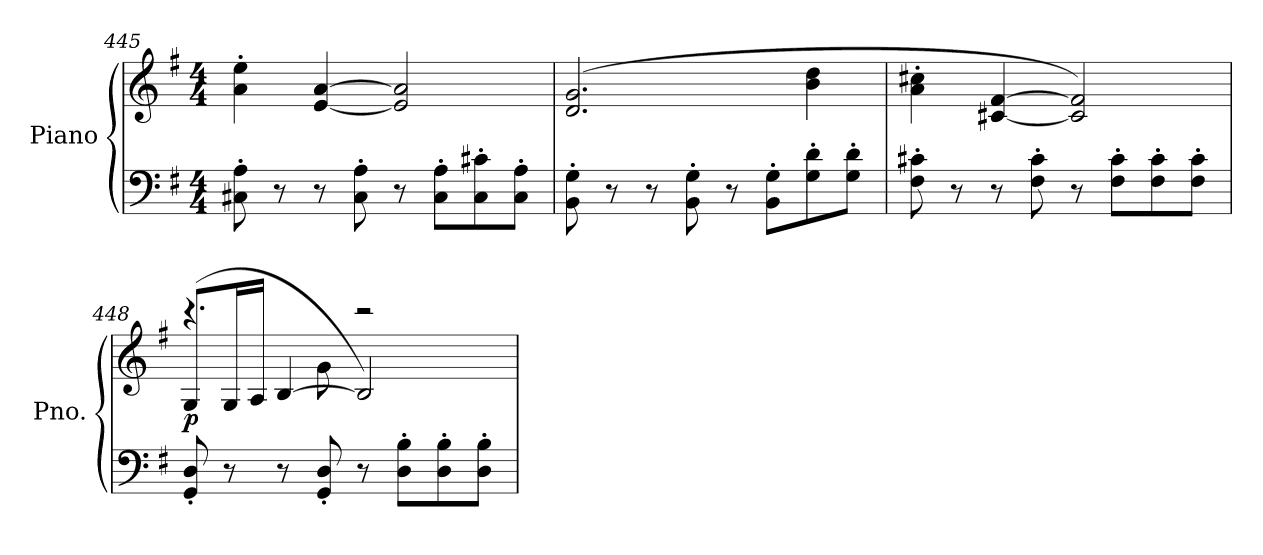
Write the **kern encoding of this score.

**kern	**kern	**dynam
*part1	*part1	*part1
*staff2	*staff1	*staff1/2
*I"Piano	*	*
*I'Pno.	*	*
*clefF4	*clefG2	*
*k[f#]	*k[f#]	*
*M4/4	*M4/4	*
=445	=445	=445
8C#X\' 8A\'	4a\' 4ee\'	.
8r	.	.
8r	[4e/ [4a/	.
8C#\' 8A\'	.	.
8r	2e/] 2a/]	.
8C#\' 8A\'L	.	.
8C#\' 8c#X\'	.	.
8C#\' 8A\'J	.	.
=446	=446	=446
8BB\' 8G\'	(2.d/ 2.g/	.
8r	.	.
8r	.	.
8BB\' 8G\'	.	.
8r	.	.
8BB\' 8G\'L	.	.
8G\' 8d\'	4b\ 4dd\	.
8G\' 8d\'J	.	.
!!LO:PB:g=z
=447	=447	=447
8F#\' 8c#X\'	4a\' 4cc#X\'	.
8r	.	.
8r	[4c#X/ [4f#/	.
8F#\' 8c#\'	.	.
8r	2c#/] 2f#/])	.
8F#\' 8c#\'L	.	.
8F#\' 8c#\'	.	.
8F#\' 8c#\'J	.	.
=448	=448	=448
*	*^	*
!	!	!	!LO:DY:b
8GG/' 8D/'	(8G/L	4.rccc	p
8r	16G/L	.	.
.	16A/JJ	.	.
8r	[4B/	.	.
8GG/' 8D/'	.	8g\	.
8r	2B/])	2rccc	.
8D\' 8B\'L	.	.	.
8D\' 8B\'	.	.	.
8D\' 8B\'J	.	.	.
*	*v	*v	*
=	=	=
*-	*-	*-
